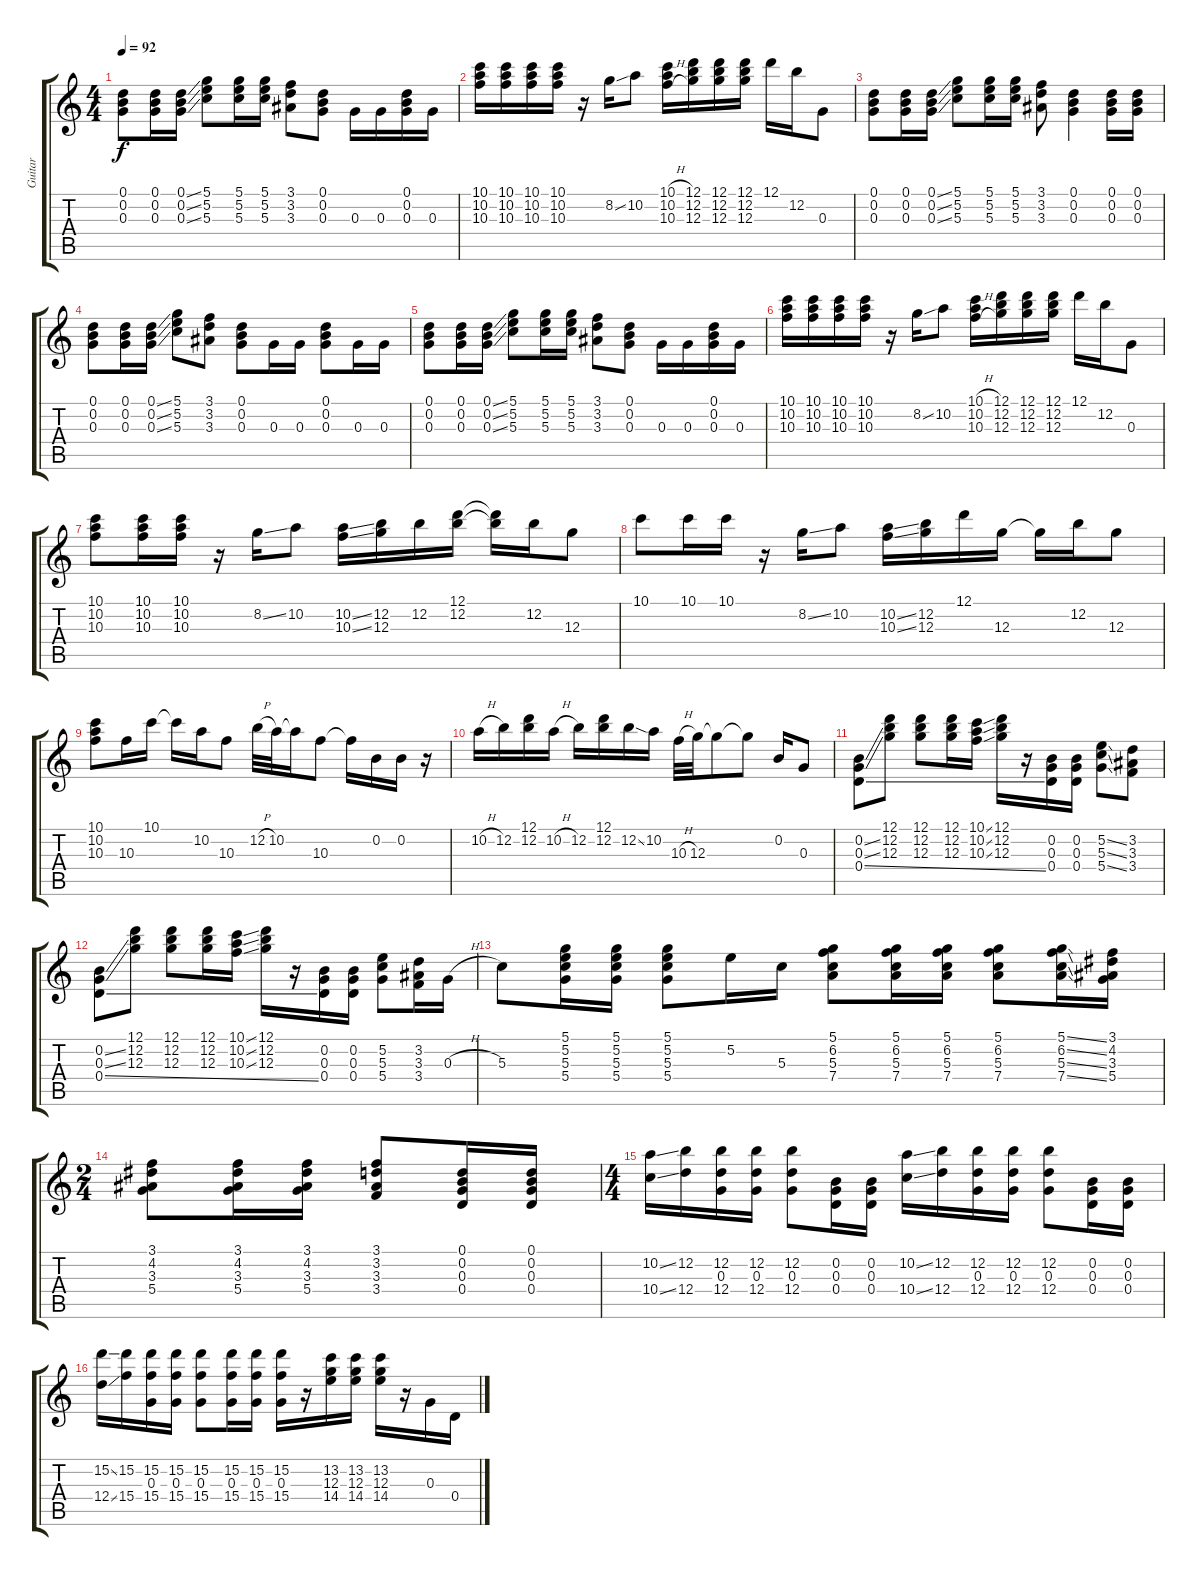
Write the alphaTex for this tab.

\track ("Guitar" "Guitar") {instrument acousticguitarsteel}
\staff {score tabs}
\tuning (D4 B3 G3 D3 A2 E2) {hide}
\ts (4 4)
\tempo 92
\clef g2
\ks c
(0.1 0.2 0.3).8{dy f} (0.1 0.2 0.3).16 (0.1{ss} 0.2{ss} 0.3{ss}).16 (5.1 5.2 5.3).8 (5.1 5.2 5.3).16 (5.1 5.2 5.3).16 (3.1 3.2 3.3).8 (0.1 0.2 0.3).8 0.3.16 0.3.16 (0.1 0.2 0.3).16 0.3.16 |
(10.1 10.2 10.3).16 (10.1 10.2 10.3).16 (10.1 10.2 10.3).16 (10.1 10.2 10.3).16 r.16 8.2{ss}.16 10.2.8 (10.1{h} 10.2{h} 10.3{h}).16 (12.1 12.2 12.3).16 (12.1 12.2 12.3).16 (12.1 12.2 12.3).16 12.1.16 12.2.16 0.3.8 |
(0.1 0.2 0.3).8 (0.1 0.2 0.3).16 (0.1{ss} 0.2{ss} 0.3{ss}).16 (5.1 5.2 5.3).8 (5.1 5.2 5.3).16 (5.1 5.2 5.3).16 (3.1 3.2 3.3).8 (0.1 0.2 0.3).4 (0.1 0.2 0.3).16 (0.1 0.2 0.3).16 |
(0.1 0.2 0.3).8 (0.1 0.2 0.3).16 (0.1{ss} 0.2{ss} 0.3{ss}).16 (5.1 5.2 5.3).8 (3.1 3.2 3.3).8 (0.1 0.2 0.3).8 0.3.16 0.3.16 (0.1 0.2 0.3).8 0.3.16 0.3.16 |
(0.1 0.2 0.3).8 (0.1 0.2 0.3).16 (0.1{ss} 0.2{ss} 0.3{ss}).16 (5.1 5.2 5.3).8 (5.1 5.2 5.3).16 (5.1 5.2 5.3).16 (3.1 3.2 3.3).8 (0.1 0.2 0.3).8 0.3.16 0.3.16 (0.1 0.2 0.3).16 0.3.16 |
(10.1 10.2 10.3).16 (10.1 10.2 10.3).16 (10.1 10.2 10.3).16 (10.1 10.2 10.3).16 r.16 8.2{ss}.16 10.2.8 (10.1{h} 10.2{h} 10.3{h}).16 (12.1 12.2 12.3).16 (12.1 12.2 12.3).16 (12.1 12.2 12.3).16 12.1.16 12.2.16 0.3.8 |
(10.1 10.2 10.3).8 (10.1 10.2 10.3).16 (10.1 10.2 10.3).16 r.16 8.2{ss}.16 10.2.8 (10.2{ss} 10.3{ss}).16 (12.2 12.3).16 12.2.16 (12.1 12.2).16 (12.1{t} 12.2{t}).16 12.2.16 12.3.8 |
10.1.8 10.1.16 10.1.16 r.16 8.2{ss}.16 10.2.8 (10.2{ss} 10.3{ss}).16 (12.2 12.3).16 12.1.16 12.3.16 12.3{t}.16 12.2.16 12.3.8 |
(10.1 10.2 10.3).8 10.3.16 10.1.16 10.1{t}.16 10.2.16 10.3.8 12.2{h}.32 10.2.32 10.2{t}.16 10.3.8 10.3{t}.16 0.2.16 0.2.16 r.16 |
10.2{h}.16 12.2.16 (12.1 12.2).16 10.2{h}.16 12.2.16 (12.1 12.2).16 12.2{ss}.16 10.2.16 10.3{h}.32 12.3.32 12.3{t}.8 12.3{t}.8 0.2.16 0.3.8 |
(0.2{ss} 0.3{ss} 0.4{ss}).8 (12.1 12.2 12.3).8 (12.1 12.2 12.3).8 (12.1 12.2 12.3).16 (10.1{ss} 10.2{ss} 10.3{ss}).16 (12.1 12.2 12.3).16 r.16 (0.2 0.3 0.4).16 (0.2 0.3 0.4).16 (5.2{ss} 5.3{ss} 5.4{ss}).8 (3.2 3.3 3.4).8 |
(0.2{ss} 0.3{ss} 0.4{ss}).8 (12.1 12.2 12.3).8 (12.1 12.2 12.3).8 (12.1 12.2 12.3).16 (10.1{ss} 10.2{ss} 10.3{ss}).16 (12.1 12.2 12.3).16 r.16 (0.2 0.3 0.4).16 (0.2 0.3 0.4).16 (5.2 5.3 5.4).8 (3.2 3.3 3.4).16 0.3{h}.16 |
5.3.8 (5.1 5.2 5.3 5.4).16 (5.1 5.2 5.3 5.4).16 (5.1 5.2 5.3 5.4).8 5.2.16 5.3.16 (5.1 6.2 5.3 7.4).8 (5.1 6.2 5.3 7.4).16 (5.1 6.2 5.3 7.4).16 (5.1 6.2 5.3 7.4).8 (5.1{ss} 6.2{ss} 5.3{ss} 7.4{ss}).16 (3.1 4.2 3.3 5.4).16 |
\ts (2 4)
(3.1 4.2 3.3 5.4).8 (3.1 4.2 3.3 5.4).16 (3.1 4.2 3.3 5.4).16 (3.1 3.2 3.3 3.4).8 (0.1 0.2 0.3 0.4).16 (0.1 0.2 0.3 0.4).16 |
\ts (4 4)
(10.2{ss} 10.4{ss}).16 (12.2 12.4).16 (12.2 0.3 12.4).16 (12.2 0.3 12.4).16 (12.2 0.3 12.4).8 (0.2 0.3 0.4).16 (0.2 0.3 0.4).16 (10.2{ss} 10.4{ss}).16 (12.2 12.4).16 (12.2 0.3 12.4).16 (12.2 0.3 12.4).16 (12.2 0.3 12.4).8 (0.2 0.3 0.4).16 (0.2 0.3 0.4).16 |
(15.2{ss} 12.4{ss}).16 (15.2 15.4).16 (15.2 0.3 15.4).16 (15.2 0.3 15.4).16 (15.2 0.3 15.4).8 (15.2 0.3 15.4).16 (15.2 0.3 15.4).16 (15.2 0.3 15.4).16 r.16 (13.2 12.3 14.4).16 (13.2 12.3 14.4).16 (13.2 12.3 14.4).16 r.16 0.3.16 0.4.16
